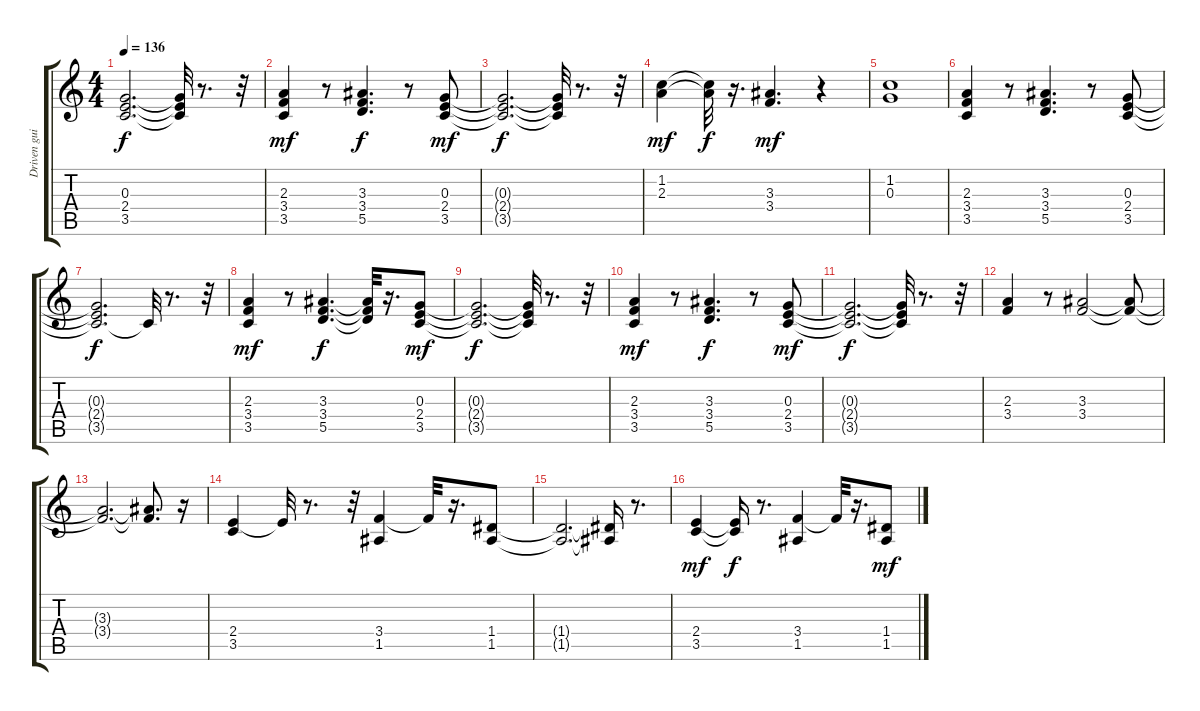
\track ("Driven guitar" "Driven gui") {instrument overdrivenguitar}
\staff {score tabs}
\tuning (E4 B3 G3 D3 A2 E2) {hide}
\ts (4 4)
\tempo 136
\clef g2
\ks c
(0.3{t} 2.4{t} 3.5{t}).2{d dy f} (0.3{t} 2.4{t} 3.5{t}).32 r.8{d} r.32 |
(2.3 3.4 3.5).4{dy mf} r.8 (3.3 3.4 5.5).4{d dy f} r.8 (0.3 2.4 3.5).8{dy mf} |
(0.3{t} 2.4{t} 3.5{t}).2{d dy f} (0.3{t} 2.4{t} 3.5{t}).32 r.8{d} r.32 |
(1.2 2.3).4{dy mf} (1.2{t} 2.3{t}).32{dy f} r.16{d} (3.3 3.4).4{d dy mf} r.4 |
(1.2 0.3).1 |
(2.3 3.4 3.5).4 r.8 (3.3 3.4 5.5).4{d} r.8 (0.3 2.4 3.5).8 |
(0.3{t} 2.4{t} 3.5{t}).2{d dy f} 3.5{t}.32 r.8{d} r.32 |
(2.3 3.4 3.5).4{dy mf} r.8 (3.3 3.4 5.5).4{d dy f} (3.3{t} 3.4{t} 5.5{t}).32 r.16{d} (0.3 2.4 3.5).8{dy mf} |
(0.3{t} 2.4{t} 3.5{t}).2{d dy f} (0.3{t} 2.4{t} 3.5{t}).32 r.8{d} r.32 |
(2.3 3.4 3.5).4{dy mf} r.8 (3.3 3.4 5.5).4{d dy f} r.8 (0.3 2.4 3.5).8{dy mf} |
(0.3{t} 2.4{t} 3.5{t}).2{d dy f} (0.3{t} 2.4{t} 3.5{t}).32 r.8{d} r.32 |
(2.3 3.4).4 r.8 (3.3 3.4).2 (3.3{t} 3.4{t}).8 |
(3.3{t} 3.4{t}).2{d} (3.3{t} 3.4{t}).8{d} r.16 |
(2.4 3.5).4 2.4{t}.32 r.8{d} r.32 (3.4 1.5).4 3.4{t}.32 r.16{d} (1.4 1.5).8 |
(1.4{t} 1.5{t}).2{d} (1.4{t} 1.5{t}).16 r.8{d} |
(2.4 3.5).4{dy mf} (2.4{t} 3.5{t}).16{dy f} r.8{d} (3.4 1.5).4 3.4{t}.32 r.16{d} (1.4 1.5).8{dy mf}
